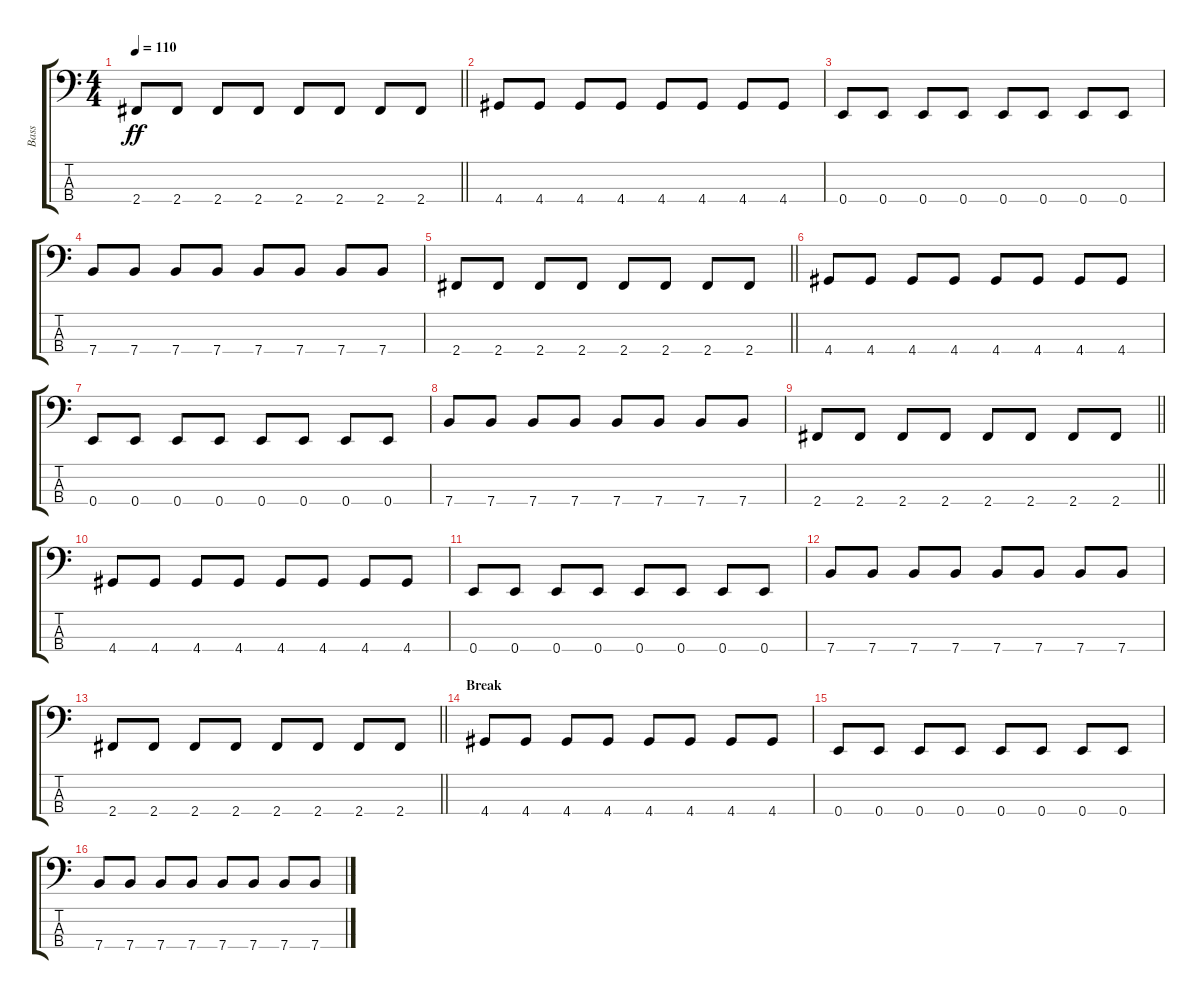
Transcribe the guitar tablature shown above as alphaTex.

\track ("Bass" "Bass") {instrument electricbassfinger}
\staff {score tabs}
\tuning (G2 D2 A1 E1) {hide}
\ts (4 4)
\tempo 110
\clef f4
\barLineRight lightlight
\ks c
2.4.8{dy ff} 2.4.8 2.4.8 2.4.8 2.4.8 2.4.8 2.4.8 2.4.8 |
4.4.8 4.4.8 4.4.8 4.4.8 4.4.8 4.4.8 4.4.8 4.4.8 |
0.4.8 0.4.8 0.4.8 0.4.8 0.4.8 0.4.8 0.4.8 0.4.8 |
7.4.8 7.4.8 7.4.8 7.4.8 7.4.8 7.4.8 7.4.8 7.4.8 |
\barLineRight lightlight
2.4.8 2.4.8 2.4.8 2.4.8 2.4.8 2.4.8 2.4.8 2.4.8 |
4.4.8 4.4.8 4.4.8 4.4.8 4.4.8 4.4.8 4.4.8 4.4.8 |
0.4.8 0.4.8 0.4.8 0.4.8 0.4.8 0.4.8 0.4.8 0.4.8 |
7.4.8 7.4.8 7.4.8 7.4.8 7.4.8 7.4.8 7.4.8 7.4.8 |
\barLineRight lightlight
2.4.8 2.4.8 2.4.8 2.4.8 2.4.8 2.4.8 2.4.8 2.4.8 |
4.4.8 4.4.8 4.4.8 4.4.8 4.4.8 4.4.8 4.4.8 4.4.8 |
0.4.8 0.4.8 0.4.8 0.4.8 0.4.8 0.4.8 0.4.8 0.4.8 |
7.4.8 7.4.8 7.4.8 7.4.8 7.4.8 7.4.8 7.4.8 7.4.8 |
\barLineRight lightlight
2.4.8 2.4.8 2.4.8 2.4.8 2.4.8 2.4.8 2.4.8 2.4.8 |
\section ("" "Break")
4.4.8 4.4.8 4.4.8 4.4.8 4.4.8 4.4.8 4.4.8 4.4.8 |
0.4.8 0.4.8 0.4.8 0.4.8 0.4.8 0.4.8 0.4.8 0.4.8 |
7.4.8 7.4.8 7.4.8 7.4.8 7.4.8 7.4.8 7.4.8 7.4.8
